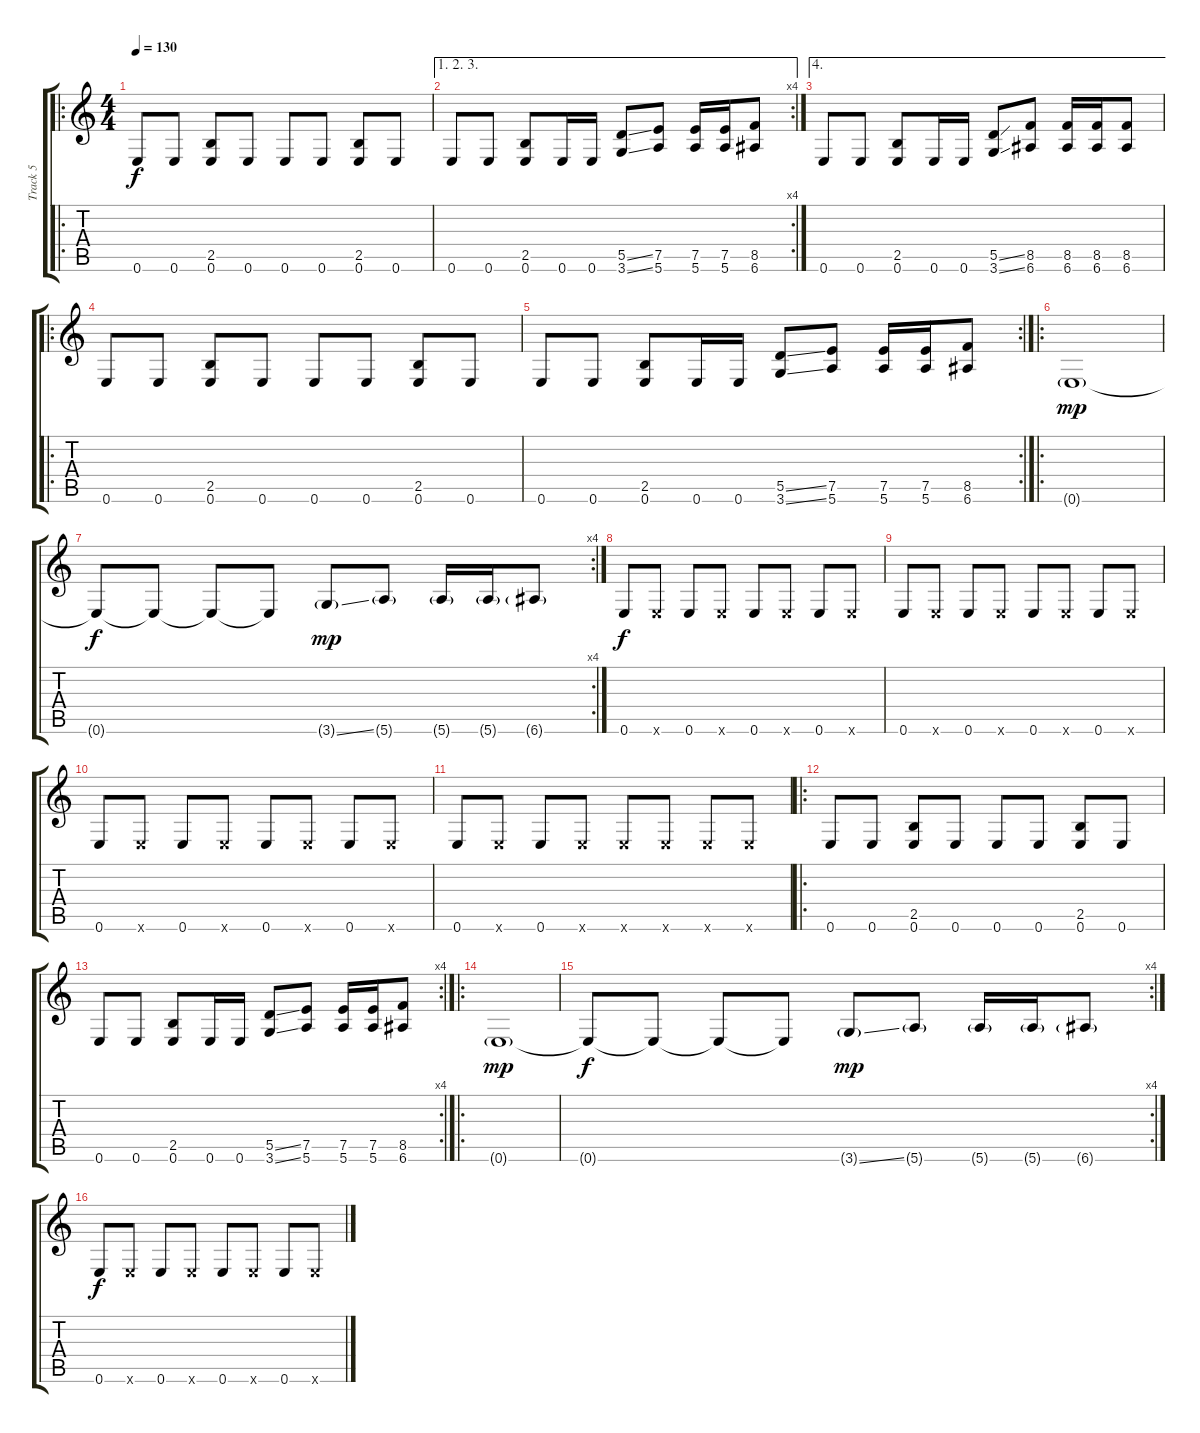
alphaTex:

\track ("Track 5" "Track 5") {instrument distortionguitar}
\staff {score tabs}
\tuning (E4 B3 G3 D3 A2 E2) {hide}
\ro
\ts (4 4)
\tempo 130
\clef g2
\ks c
0.6.8{dy f instrument distortionguitar} 0.6.8 (2.5 0.6).8 0.6.8 0.6.8 0.6.8 (2.5 0.6).8 0.6.8 |
\ae (1 2 3)
\rc 4
0.6.8 0.6.8 (2.5 0.6).8 0.6.16 0.6.16 (5.5{ss} 3.6{ss}).8 (7.5 5.6).8 (7.5 5.6).16 (7.5 5.6).16 (8.5 6.6).8 |
\ae 4
0.6.8 0.6.8 (2.5 0.6).8 0.6.16 0.6.16 (5.5{ss} 3.6{ss}).8 (8.5 6.6).8 (8.5 6.6).16 (8.5 6.6).16 (8.5 6.6).8 |
\ro
0.6.8 0.6.8 (2.5 0.6).8 0.6.8 0.6.8 0.6.8 (2.5 0.6).8 0.6.8 |
\rc 2
0.6.8 0.6.8 (2.5 0.6).8 0.6.16 0.6.16 (5.5{ss} 3.6{ss}).8 (7.5 5.6).8 (7.5 5.6).16 (7.5 5.6).16 (8.5 6.6).8 |
\ro
0.6{g}.1{dy mp} |
\rc 4
0.6{t}.8{dy f} 0.6{t}.8 0.6{t}.8 0.6{t}.8 3.6{ss g}.8{dy mp} 5.6{g}.8 5.6{g}.16 5.6{g}.16 6.6{g}.8 |
0.6.8{dy f} 0.6{x}.8 0.6.8 0.6{x}.8 0.6.8 0.6{x}.8 0.6.8 0.6{x}.8 |
0.6.8 0.6{x}.8 0.6.8 0.6{x}.8 0.6.8 0.6{x}.8 0.6.8 0.6{x}.8 |
0.6.8 0.6{x}.8 0.6.8 0.6{x}.8 0.6.8 0.6{x}.8 0.6.8 0.6{x}.8 |
0.6.8 0.6{x}.8 0.6.8 0.6{x}.8 0.6{x}.8 0.6{x}.8 0.6{x}.8 0.6{x}.8 |
\ro
0.6.8 0.6.8 (2.5 0.6).8 0.6.8 0.6.8 0.6.8 (2.5 0.6).8 0.6.8 |
\rc 4
0.6.8 0.6.8 (2.5 0.6).8 0.6.16 0.6.16 (5.5{ss} 3.6{ss}).8 (7.5 5.6).8 (7.5 5.6).16 (7.5 5.6).16 (8.5 6.6).8 |
\ro
0.6{g}.1{dy mp} |
\rc 4
0.6{t}.8{dy f} 0.6{t}.8 0.6{t}.8 0.6{t}.8 3.6{ss g}.8{dy mp} 5.6{g}.8 5.6{g}.16 5.6{g}.16 6.6{g}.8 |
0.6.8{dy f} 0.6{x}.8 0.6.8 0.6{x}.8 0.6.8 0.6{x}.8 0.6.8 0.6{x}.8
